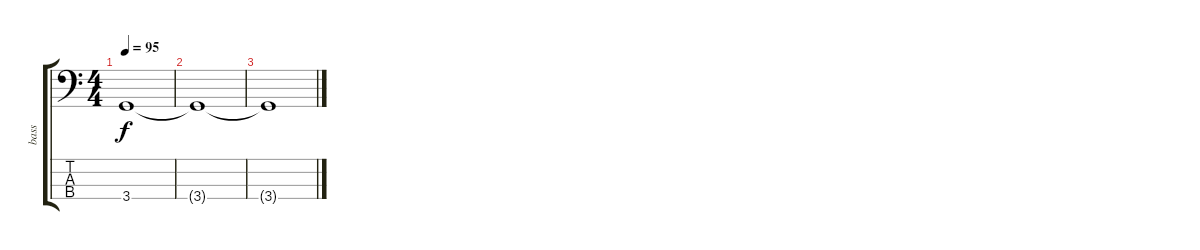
\track ("bass" "bass") {instrument electricbassfinger}
\staff {score tabs}
\tuning (G2 D2 A1 E1) {hide}
\ts (4 4)
\tempo 95
\clef f4
\ks c
3.4.1{dy f} |
3.4{t}.1 |
3.4{t}.1{volume 0}
